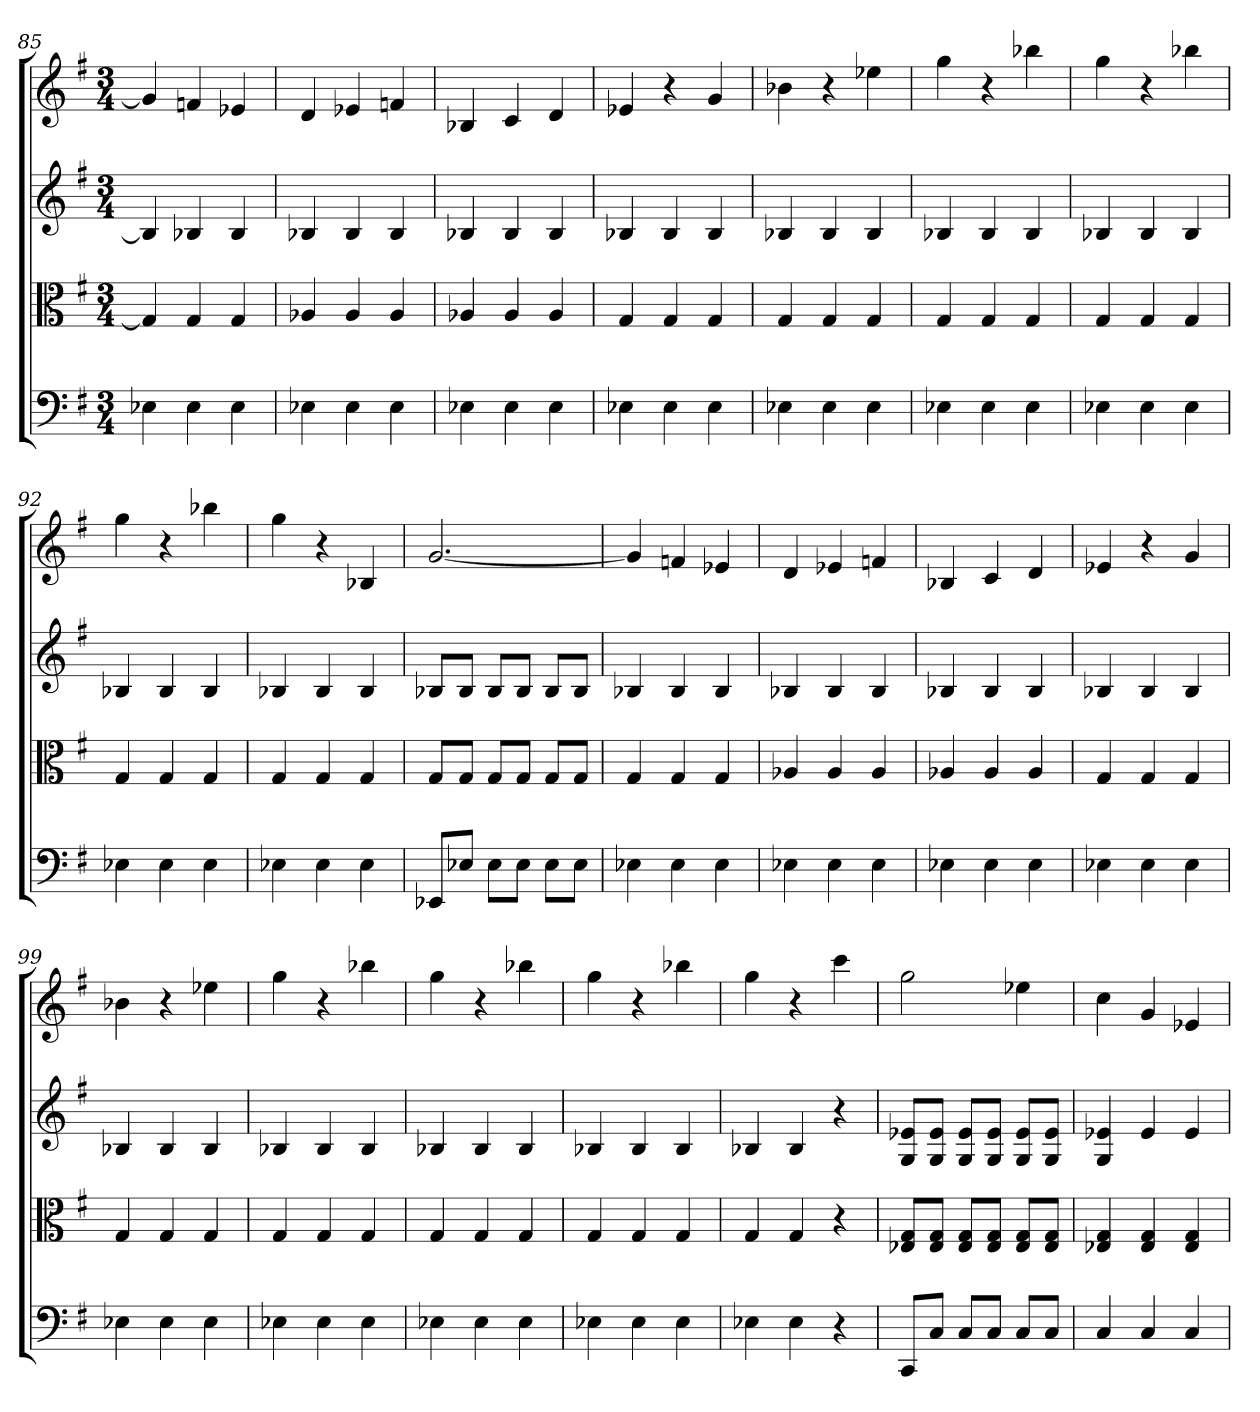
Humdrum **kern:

**kern	**kern	**kern	**kern
*part4	*part3	*part2	*part1
*staff4	*staff3	*staff2	*staff1
*clefF4	*clefC3	*	*
*k[f#]	*k[f#]	*k[f#]	*k[f#]
*G:	*G:	*G:	*G:
*M3/4	*M3/4	*M3/4	*M3/4
=85	=85	=85	=85
4E-X	4G]	4B-]	4g]
4E-	4G	4B-X	4fn
4E-	4G	4B-	4e-X
=86	=86	=86	=86
4E-X	4A-X	4B-X	4d
4E-	4A-	4B-	4e-X
4E-	4A-	4B-	4fn
=87	=87	=87	=87
4E-X	4A-X	4B-X	4B-X
4E-	4A-	4B-	4c
4E-	4A-	4B-	4d
=88	=88	=88	=88
4E-X	4G	4B-X	4e-X
4E-	4G	4B-	4r
4E-	4G	4B-	4g
=89	=89	=89	=89
4E-X	4G	4B-X	4b-X
4E-	4G	4B-	4r
4E-	4G	4B-	4ee-X
=90	=90	=90	=90
4E-X	4G	4B-X	4gg
4E-	4G	4B-	4r
4E-	4G	4B-	4bb-X
=91	=91	=91	=91
4E-X	4G	4B-X	4gg
4E-	4G	4B-	4r
4E-	4G	4B-	4bb-X
=92	=92	=92	=92
4E-X	4G	4B-X	4gg
4E-	4G	4B-	4r
4E-	4G	4B-	4bb-X
=93	=93	=93	=93
4E-X	4G	4B-X	4gg
4E-	4G	4B-	4r
4E-	4G	4B-	4B-X
=94	=94	=94	=94
8EE-X/L	8G/L	8B-XL	[2.g
8E-X/J	8G/J	8B-J	.
8E-\L	8G/L	8B-L	.
8E-\J	8G/J	8B-J	.
8E-\L	8G/L	8B-L	.
8E-\J	8G/J	8B-J	.
=95	=95	=95	=95
4E-X	4G	4B-X	4g]
4E-	4G	4B-	4fn
4E-	4G	4B-	4e-X
=96	=96	=96	=96
4E-X	4A-X	4B-X	4d
4E-	4A-	4B-	4e-X
4E-	4A-	4B-	4fn
=97	=97	=97	=97
4E-X	4A-X	4B-X	4B-X
4E-	4A-	4B-	4c
4E-	4A-	4B-	4d
=98	=98	=98	=98
4E-X	4G	4B-X	4e-X
4E-	4G	4B-	4r
4E-	4G	4B-	4g
=99	=99	=99	=99
4E-X	4G	4B-X	4b-X
4E-	4G	4B-	4r
4E-	4G	4B-	4ee-X
=100	=100	=100	=100
4E-X	4G	4B-X	4gg
4E-	4G	4B-	4r
4E-	4G	4B-	4bb-X
=101	=101	=101	=101
4E-X	4G	4B-X	4gg
4E-	4G	4B-	4r
4E-	4G	4B-	4bb-X
=102	=102	=102	=102
4E-X	4G	4B-X	4gg
4E-	4G	4B-	4r
4E-	4G	4B-	4bb-X
=103	=103	=103	=103
4E-X	4G	4B-X	4gg
4E-	4G	4B-	4r
4r	4r	4r	4ccc
=104	=104	=104	=104
8CC/L	8E-X/ 8G/L	8G 8e-XL	2gg
8C/J	8E-/ 8G/J	8G 8e-J	.
8C/L	8E-/ 8G/L	8G 8e-L	.
8C/J	8E-/ 8G/J	8G 8e-J	.
8C/L	8E-/ 8G/L	8G 8e-L	4ee-X
8C/J	8E-/ 8G/J	8G 8e-J	.
=105	=105	=105	=105
4C	4E-X 4G	4G 4e-X	4cc
4C	4E- 4G	4e-	4g
4C	4E- 4G	4e-	4e-X
=	=	=	=
*-	*-	*-	*-
